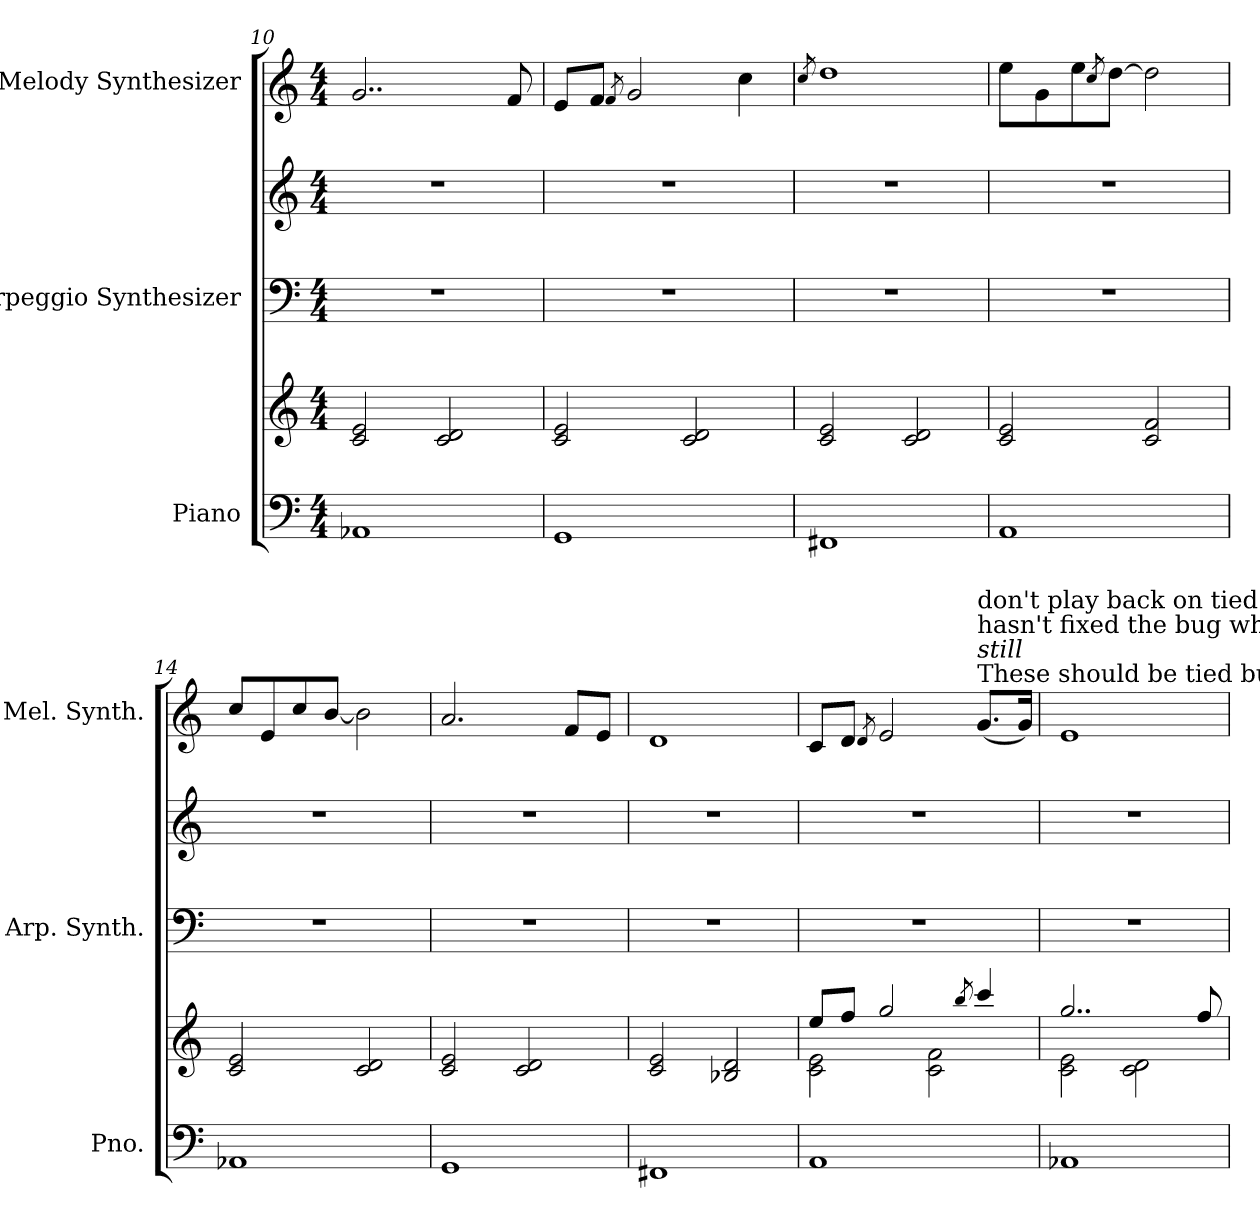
**kern	**kern	**kern	**kern	**kern
*part3	*part3	*part2	*part2	*part1
*staff5	*staff4	*staff3	*staff2	*staff1
*I"Piano	*	*I"Arpeggio Synthesizer	*	*I"Melody Synthesizer
*I'Pno.	*	*I'Arp. Synth.	*	*I'Mel. Synth.
*clefF4	*clefG2	*clefF4	*clefG2	*clefG2
*k[]	*k[]	*k[]	*k[]	*k[]
*M4/4	*M4/4	*M4/4	*M4/4	*M4/4
=10	=10	=10	=10	=10
1AA-X	2c/ 2e/	1r	1r	2..g/
.	2c/ 2d/	.	.	.
.	.	.	.	8f/
=11	=11	=11	=11	=11
1GG	2c/ 2e/	1r	1r	8e/L
.	.	.	.	8f/J
.	.	.	.	8qf/
.	.	.	.	2g/
.	2c/ 2d/	.	.	.
.	.	.	.	4cc\
=12	=12	=12	=12	=12
.	.	.	.	8qcc/
1FF#X	2c/ 2e/	1r	1r	1dd
.	2c/ 2d/	.	.	.
!!LO:PB:g=z
=13	=13	=13	=13	=13
1AA	2c/ 2e/	1r	1r	8ee\L
.	.	.	.	8g\
.	.	.	.	8ee\
.	.	.	.	8qcc/
.	.	.	.	[8dd\J
.	2c/ 2f/	.	.	2dd\]
=14	=14	=14	=14	=14
1AA-X	2c/ 2e/	1r	1r	8cc/L
.	.	.	.	8e/
.	.	.	.	8cc/
.	.	.	.	[8b/J
.	2c/ 2d/	.	.	2b\]
=15	=15	=15	=15	=15
1GG	2c/ 2e/	1r	1r	2.a/
.	2c/ 2d/	.	.	.
.	.	.	.	8f/L
.	.	.	.	8e/J
=16	=16	=16	=16	=16
1FF#X	2c/ 2e/	1r	1r	1d
.	2B-X/ 2d/	.	.	.
!!LO:LB:g=z
=17	=17	=17	=17	=17
*	*^	*	*	*
1AA	8ee/L	2c\ 2e\	1r	1r	8c/L
.	8ff/J	.	.	.	8d/J
.	.	.	.	.	8qd/
.	2gg/	.	.	.	2e/
.	.	2c\ 2f\	.	.	.
.	8qbb/	.	.	.	.
!	!	!	!	!	!LO:TX:a:t=These should be tied but MuseScore 4.2
!	!	!	!	!	!LO:TX:a:i:t=still
!	!	!	!	!	!LO:TX:a:t=hasn't fixed the bug where glissandos
!	!	!	!	!	!LO:TX:a:t=don't play back on tied notes, so this iis a slur instead.
.	4ccc/	.	.	.	(8.g/L
.	.	.	.	.	16g/Jk)
=18	=18	=18	=18	=18	=18
1AA-X	2..gg/	2c\ 2e\	1r	1r	1e
.	.	2c\ 2d\	.	.	.
.	8ff/	.	.	.	.
*	*v	*v	*	*	*
=	=	=	=	=
*-	*-	*-	*-	*-
